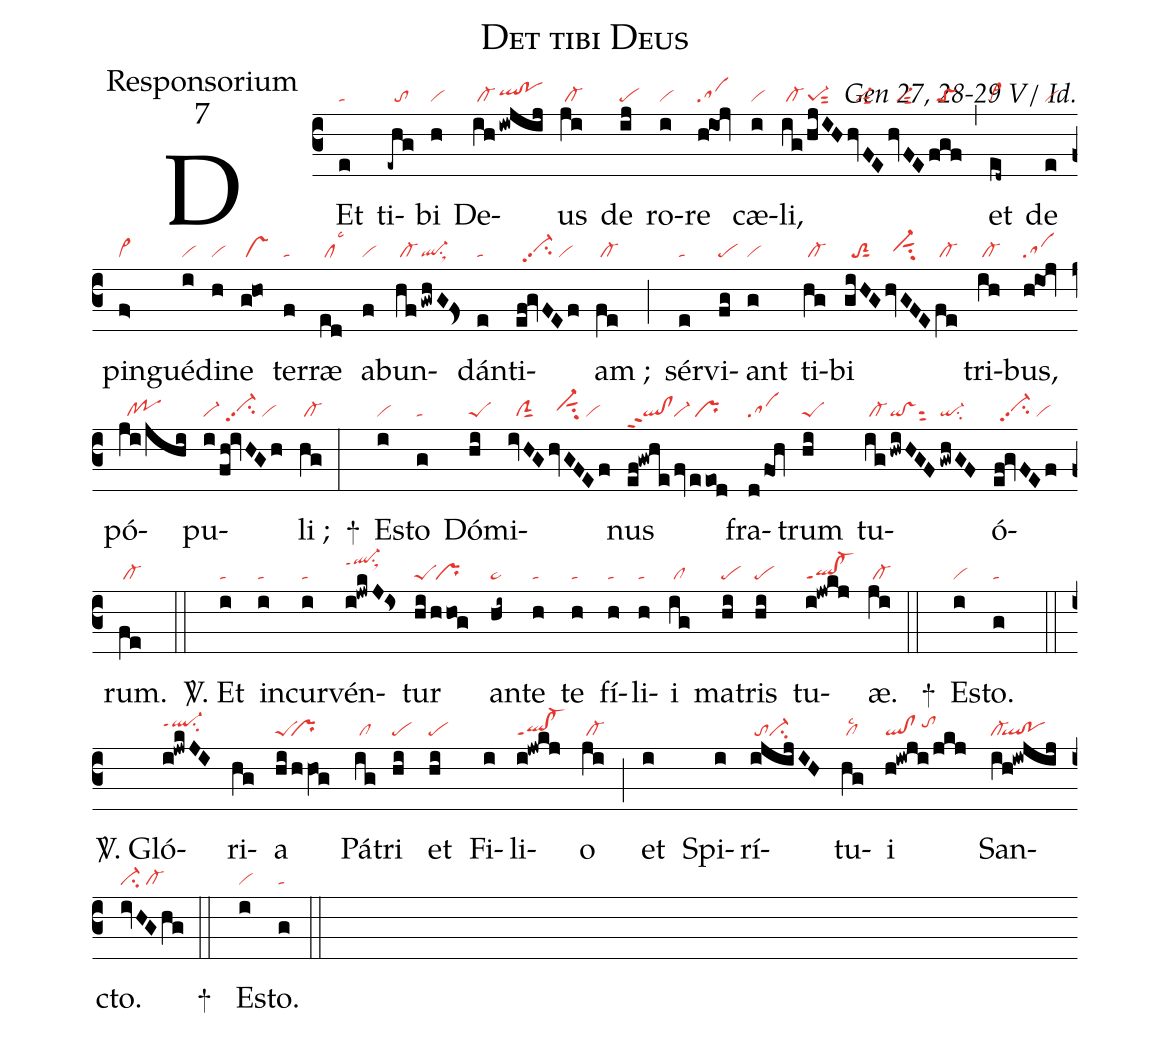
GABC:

name:Det tibi Deus;
office-part:Responsorium;
mode:7;
commentary:Gen 27, 28-29 V/ Id.;
nabc-lines:1;
%%
(c3)DEt(e|ta) ti(-ehg|//to)bi(h|vi) De(ih|/cl-|!iwjij|qlhh!pohh)us(ji|/cl-) de(ij|pe) ro(i|vi)re(h!ioj|sa) cæ(i|vi)li,(ig|/cl-|/hjIH|pe-1sut2|hvFE|//vi-sut2|hvFE|//vi-sut2|fgf|//toS) (,) et(ed~|cl~) de(e|vi) pin(f>|vi>)gué(i|vi)di(h|vi)ne(g!ho|/vs) ter(f|ta)ræ(ed|/cllsc3) ab(f|vi)un(hf|/cl-|!gwhG!Fs>|ql-su1sux1)dán(e|ta)ti(ef!gvFEf|//vi-hhpp2su2/vi)am ;(fe|/cl-) (;) sér(e|ta)vi(fg|pe)ant(g|vi) ti(hg|/cl-)bi(giHG|//toS2sut1|hvGFE|//vi-hhsut1su2|fe|/cl-) tri(ih|/cl-)bus,(h!ioj|sa) pó(ji/jhi|//cl!po)pu(i|vi-|/fh!ivHGh|//vi-hhpp2su2/vi)li ;(hg|/cl-) (:)
+() Es(i|vi)to(g|ta) Dó(hi|peS)mi(ivHG|//ciG|hvGFEf|//vi-hhsut1su2/vi)nus(ef!gwhe|ql!clppt2|/fv|vi-|/eeod|/pr) fra(dfoh|sa)trum(hi|peS) tu(ig|/cl-|!hwiHGF|qi!vssut2|/gwhGF|qi-su2)ó(ef!gvFEf|//vi-hhpp2su2/vi)rum.(fe|/cl-) (::)

<sp>V/</sp>. Et(i|ta) in(i|ta)cur(i|ta)vén(i!jwkJ!Is|ql-hkppt1su1sux1)tur(hi|peS|/hhog|/pr) an(hi~|pe~)te(h|ta) te(h|ta) fí(h|ta)li(h|ta)i(ig|/cl) ma(hi|pe)tris(hi|pe) tu(i!jwkj|ql!cl-ppt1)æ.(ji|/cl-) (::)
+() Es(i|vi)to.(g|ta) (::)

<sp>V/</sp>. Gló(i!jwkJI|ql-hippt1su2)ri(hg)a(hi/hhVO!g|peS``pr)
Pá(ig|/cl)tri(hi|pe) et(hi|pe) Fi(i)li(i!jwkj|ql!cl-ppt1)o(ji|/cl-) (;)
et(i) Spi(i)rí(i!@jijIH|/toci-)tu(hg|/cllsc2)i(h!iwji/jkj|ql!cl/tohi)
San(ih!iw!@jij|cl-``ql!po)cto.(ivHGhg|ci-/cl-) (::)
+() Es(i|vi)to.(g|ta) (::)
